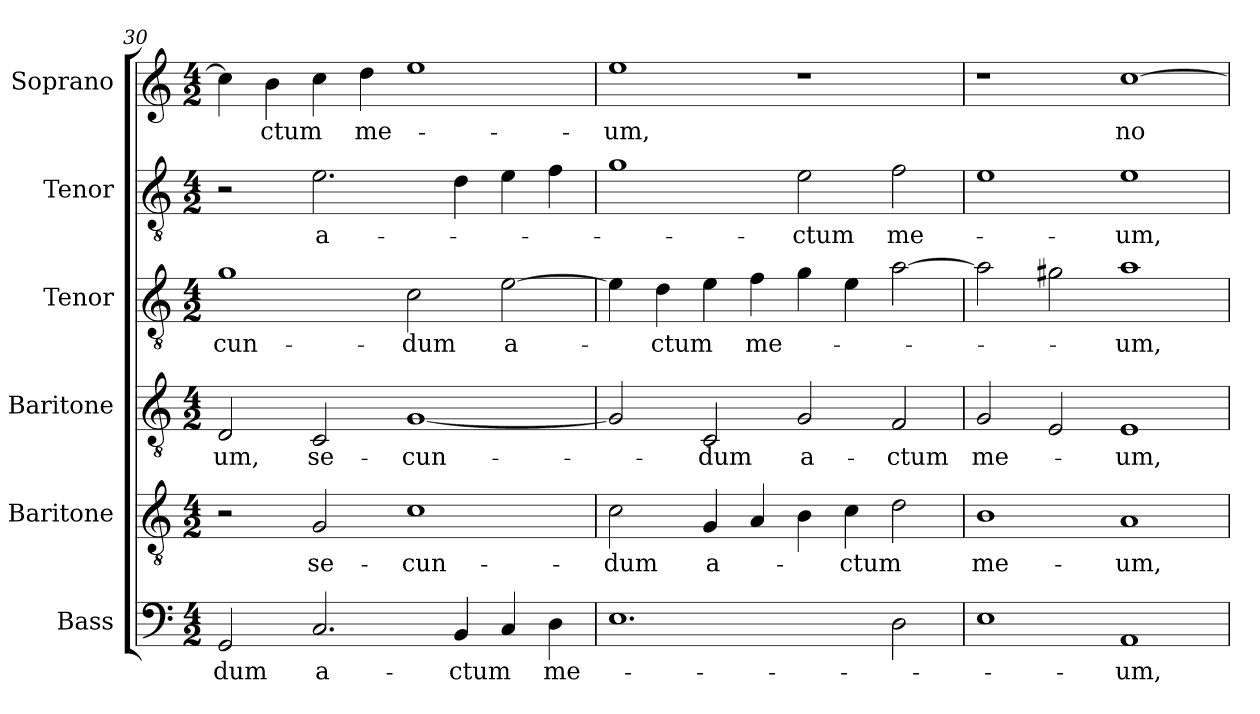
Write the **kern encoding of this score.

**kern	**text	**kern	**text	**kern	**text	**kern	**text	**kern	**text	**kern	**text
*part6	*part6	*part5	*part5	*part4	*part4	*part3	*part3	*part2	*part2	*part1	*part1
*staff6	*staff6	*staff5	*staff5	*staff4	*staff4	*staff3	*staff3	*staff2	*staff2	*staff1	*staff1
*I"Bass	*	*I"Baritone	*	*I"Baritone	*	*I"Tenor	*	*I"Tenor	*	*I"Soprano	*
*I'B.	*	*I'Bar.	*	*I'Bar.	*	*I'T.	*	*I'T.	*	*I'S.	*
!!LO:PB:g=z
*clefF4	*	*clefGv2	*	*clefGv2	*	*clefGv2	*	*clefGv2	*	*clefG2	*
*	*	*ITrd7c12	*	*ITrd7c12	*	*ITrd7c12	*	*ITrd7c12	*	*	*
*k[]	*	*k[]	*	*k[]	*	*k[]	*	*k[]	*	*k[]	*
*C:	*	*C:	*	*C:	*	*C:	*	*C:	*	*C:	*
*M4/2	*	*M4/2	*	*M4/2	*	*M4/2	*	*M4/2	*	*M4/2	*
=30	=30	=30	=30	=30	=30	=30	=30	=30	=30	=30	=30
!	!LO:LY:b:color=#000000	!	!	!	!	!	!	!	!	!	!
!	!	!	!	!	!LO:LY:b:color=#000000	!	!	!	!	!	!
!	!	!	!	!	!	!	!LO:LY:b:color=#000000	!	!	!	!
2GGi/	-dum	2r	.	2DDi/	-um,	1Gi	-cun-	2r	.	4cci\]	.
!	!	!	!	!	!	!	!	!	!	!	!LO:LY:b:color=#000000
.	.	.	.	.	.	.	.	.	.	4bi\	-ctum
!	!LO:LY:b:color=#000000	!	!	!	!	!	!	!	!	!	!
!	!	!	!LO:LY:b:color=#000000	!	!	!	!	!	!	!	!
!	!	!	!	!	!LO:LY:b:color=#000000	!	!	!	!	!	!
!	!	!	!	!	!	!	!	!	!LO:LY:b:color=#000000	!	!
2.Ci/	a-	2GGi/	se-	2CCi/	se-	.	.	2.Ei\	a-	4cci\	.
!	!	!	!	!	!	!	!	!	!	!	!LO:LY:b:color=#000000
.	.	.	.	.	.	.	.	.	.	4ddi\	me-
!	!	!	!LO:LY:b:color=#000000	!	!	!	!	!	!	!	!
!	!	!	!	!	!LO:LY:b:color=#000000	!	!	!	!	!	!
!	!	!	!	!	!	!	!LO:LY:b:color=#000000	!	!	!	!
.	.	1Ci	-cun-	[1GGi	-cun-	2Ci\	-dum	.	.	1eei	.
!	!LO:LY:b:color=#000000	!	!	!	!	!	!	!	!	!	!
4BBi/	-ctum	.	.	.	.	.	.	4Di\	.	.	.
!	!	!	!	!	!	!	!LO:LY:b:color=#000000	!	!	!	!
4Ci/	.	.	.	.	.	[2Ei\	a-	4Ei\	.	.	.
!	!LO:LY:b:color=#000000	!	!	!	!	!	!	!	!	!	!
4Di\	me-	.	.	.	.	.	.	4Fi\	.	.	.
=31	=31	=31	=31	=31	=31	=31	=31	=31	=31	=31	=31
!	!	!	!LO:LY:b:color=#000000	!	!	!	!	!	!	!	!
!	!	!	!	!	!	!	!	!	!	!	!LO:LY:b:color=#000000
1.Ei	.	2Ci\	-dum	2GGi/]	.	4Ei\]	.	1Gi	.	1eei	-um,
!	!	!	!	!	!	!	!LO:LY:b:color=#000000	!	!	!	!
.	.	.	.	.	.	4Di\	-ctum	.	.	.	.
!	!	!	!LO:LY:b:color=#000000	!	!	!	!	!	!	!	!
!	!	!	!	!	!LO:LY:b:color=#000000	!	!	!	!	!	!
.	.	4GGi/	a-	2CCi/	-dum	4Ei\	.	.	.	.	.
!	!	!	!	!	!	!	!LO:LY:b:color=#000000	!	!	!	!
.	.	4AAi/	.	.	.	4Fi\	me-	.	.	.	.
!	!	!	!	!	!LO:LY:b:color=#000000	!	!	!	!	!	!
!	!	!	!	!	!	!	!	!	!LO:LY:b:color=#000000	!	!
.	.	4BBi\	.	2GGi/	a-	4Gi\	.	2Ei\	-ctum	1r	.
!	!	!	!LO:LY:b:color=#000000	!	!	!	!	!	!	!	!
.	.	4Ci\	-ctum	.	.	4Ei\	.	.	.	.	.
!	!	!	!	!	!LO:LY:b:color=#000000	!	!	!	!	!	!
!	!	!	!	!	!	!	!	!	!LO:LY:b:color=#000000	!	!
2Di\	.	2Di\	.	2FFi/	-ctum	[2Ai\	.	2Fi\	me-	.	.
=32	=32	=32	=32	=32	=32	=32	=32	=32	=32	=32	=32
!	!	!	!LO:LY:b:color=#000000	!	!	!	!	!	!	!	!
!	!	!	!	!	!LO:LY:b:color=#000000	!	!	!	!	!	!
1Ei	.	1BBi	me-	2GGi/	me-	2Ai\]	.	1Ei	.	1r	.
.	.	.	.	2EEi/	.	2G#Xi\	.	.	.	.	.
!	!LO:LY:b:color=#000000	!	!	!	!	!	!	!	!	!	!
!	!	!	!LO:LY:b:color=#000000	!	!	!	!	!	!	!	!
!	!	!	!	!	!LO:LY:b:color=#000000	!	!	!	!	!	!
!	!	!	!	!	!	!	!LO:LY:b:color=#000000	!	!	!	!
!	!	!	!	!	!	!	!	!	!LO:LY:b:color=#000000	!	!
!	!	!	!	!	!	!	!	!	!	!	!LO:LY:b:color=#000000
1AAi	-um,	1AAi	-um,	1EEi	-um,	1Ai	-um,	1Ei	-um,	[1cci	no-
=	=	=	=	=	=	=	=	=	=	=	=
*-	*-	*-	*-	*-	*-	*-	*-	*-	*-	*-	*-
